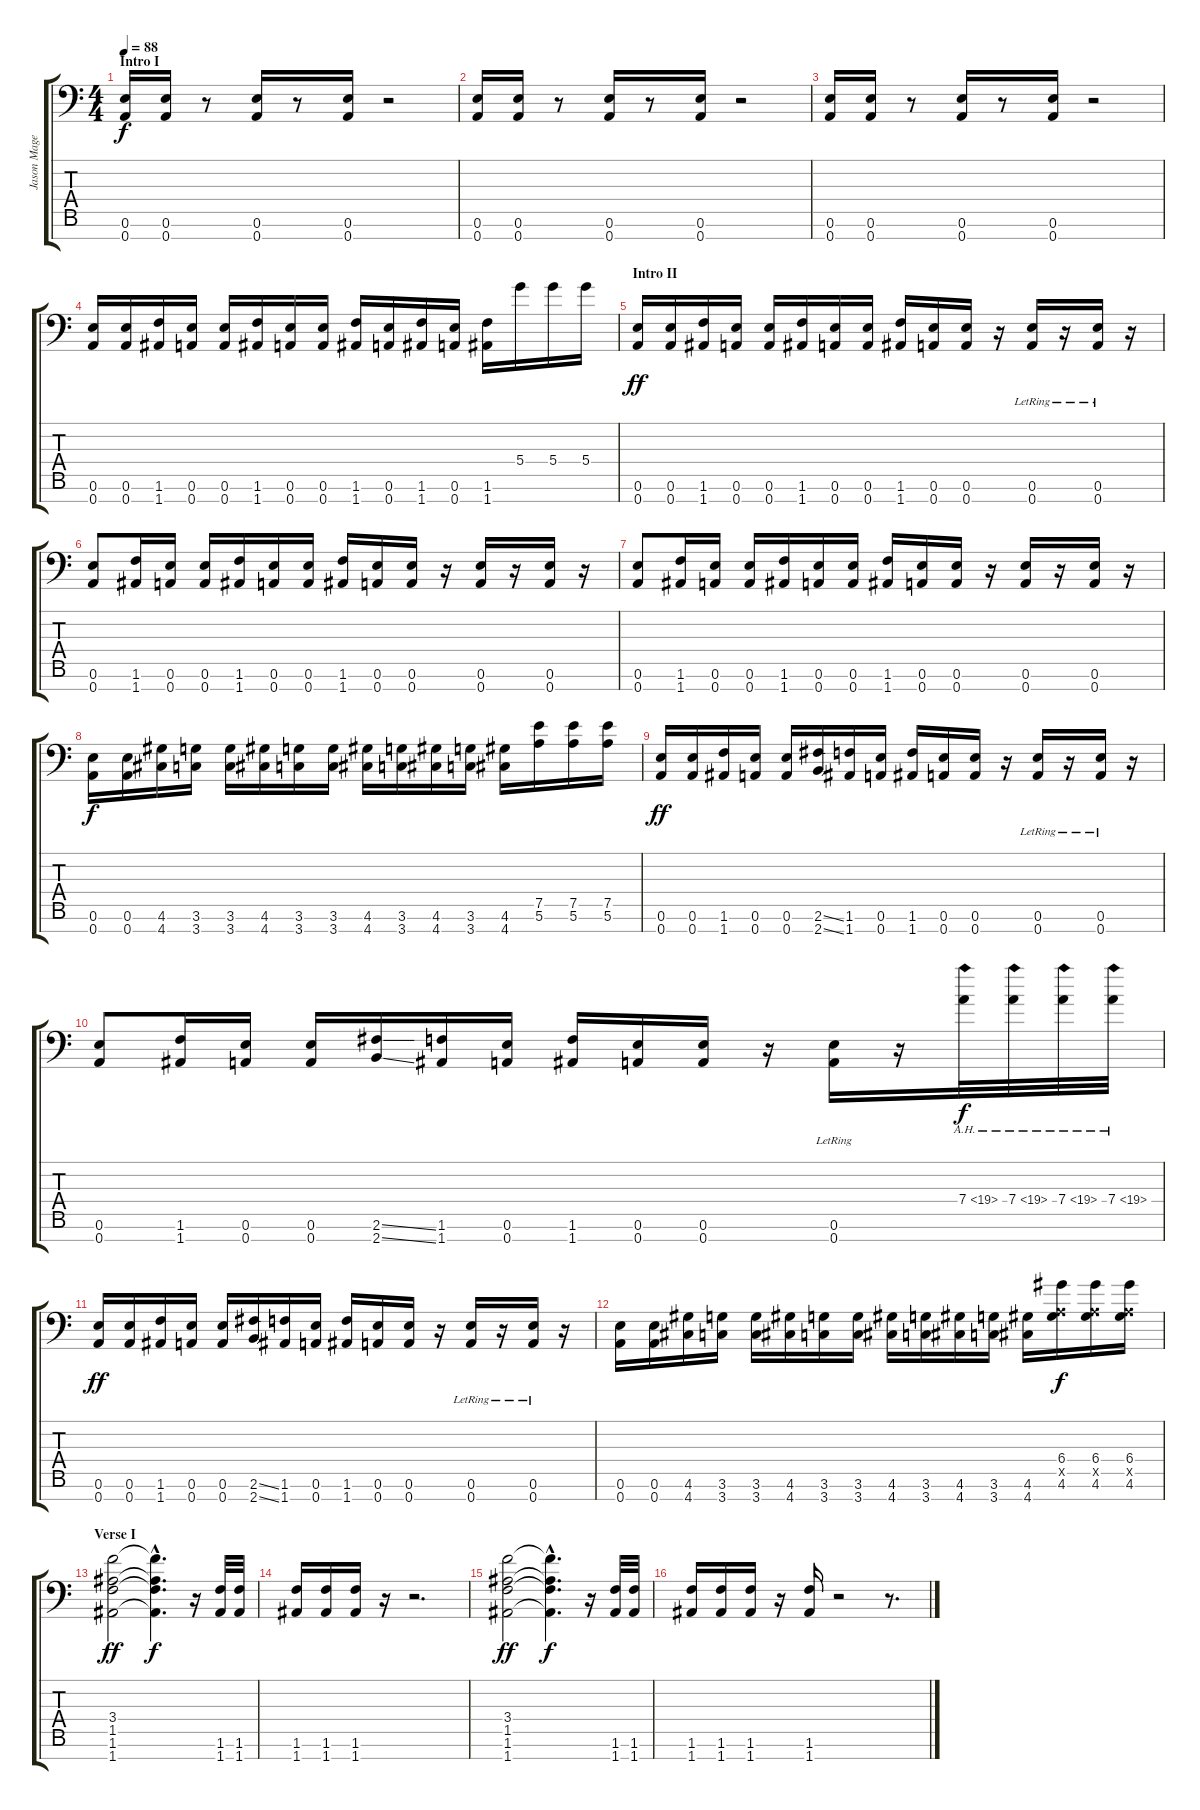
\track ("Jason Mager" "Jason Mage") {instrument distortionguitar}
\staff {score tabs}
\tuning (E4 B3 G3 D3 A2 E2 A1) {hide}
\ts (4 4)
\section ("" "Intro I")
\tempo 88
\clef f4
\ks c
(0.6 0.7).16{dy f instrument distortionguitar} (0.6 0.7).16 r.8 (0.6 0.7).16 r.8 (0.6 0.7).16 r.2 |
(0.6 0.7).16 (0.6 0.7).16 r.8 (0.6 0.7).16 r.8 (0.6 0.7).16 r.2 |
(0.6 0.7).16 (0.6 0.7).16 r.8 (0.6 0.7).16 r.8 (0.6 0.7).16 r.2 |
(0.6 0.7).16 (0.6 0.7).16 (1.6 1.7).16 (0.6 0.7).16 (0.6 0.7).16 (1.6 1.7).16 (0.6 0.7).16 (0.6 0.7).16 (1.6 1.7).16 (0.6 0.7).16 (1.6 1.7).16 (0.6 0.7).16 (1.6 1.7).16 5.4.16 5.4.16 5.4.16 |
\section ("" "Intro II")
(0.6 0.7).16{dy ff} (0.6 0.7).16 (1.6 1.7).16 (0.6 0.7).16 (0.6 0.7).16 (1.6 1.7).16 (0.6 0.7).16 (0.6 0.7).16 (1.6 1.7).16 (0.6 0.7).16 (0.6 0.7).16 r.16 (0.6{lr} 0.7{lr}).16 r.16 (0.6{lr} 0.7{lr}).16 r.16 |
(0.6 0.7).8 (1.6 1.7).16 (0.6 0.7).16 (0.6 0.7).16 (1.6 1.7).16 (0.6 0.7).16 (0.6 0.7).16 (1.6 1.7).16 (0.6 0.7).16 (0.6 0.7).16 r.16 (0.6 0.7).16 r.16 (0.6 0.7).16 r.16 |
(0.6 0.7).8 (1.6 1.7).16 (0.6 0.7).16 (0.6 0.7).16 (1.6 1.7).16 (0.6 0.7).16 (0.6 0.7).16 (1.6 1.7).16 (0.6 0.7).16 (0.6 0.7).16 r.16 (0.6 0.7).16 r.16 (0.6 0.7).16 r.16 |
(0.6 0.7).16{dy f} (0.6 0.7).16 (4.6 4.7).16 (3.6 3.7).16 (3.6 3.7).16 (4.6 4.7).16 (3.6 3.7).16 (3.6 3.7).16 (4.6 4.7).16 (3.6 3.7).16 (4.6 4.7).16 (3.6 3.7).16 (4.6 4.7).16 (7.5 5.6).16 (7.5 5.6).16 (7.5 5.6).16 |
(0.6 0.7).16{dy ff} (0.6 0.7).16 (1.6 1.7).16 (0.6 0.7).16 (0.6 0.7).16 (2.6{ss} 2.7{ss}).16 (1.6 1.7).16 (0.6 0.7).16 (1.6 1.7).16 (0.6 0.7).16 (0.6 0.7).16 r.16 (0.6{lr} 0.7{lr}).16 r.16 (0.6{lr} 0.7{lr}).16 r.16 |
(0.6 0.7).8 (1.6 1.7).16 (0.6 0.7).16 (0.6 0.7).16 (2.6{ss} 2.7{ss}).16 (1.6 1.7).16 (0.6 0.7).16 (1.6 1.7).16 (0.6 0.7).16 (0.6 0.7).16 r.16 (0.6{lr} 0.7{lr}).16 r.16 7.4{ah 12}.32{dy f} 7.4{ah 12}.32 7.4{ah 12}.32 7.4{ah 12}.32 |
(0.6 0.7).16{dy ff} (0.6 0.7).16 (1.6 1.7).16 (0.6 0.7).16 (0.6 0.7).16 (2.6{ss} 2.7{ss}).16 (1.6 1.7).16 (0.6 0.7).16 (1.6 1.7).16 (0.6 0.7).16 (0.6 0.7).16 r.16 (0.6{lr} 0.7{lr}).16 r.16 (0.6{lr} 0.7{lr}).16 r.16 |
(0.6 0.7).16 (0.6 0.7).16 (4.6 4.7).16 (3.6 3.7).16 (3.6 3.7).16 (4.6 4.7).16 (3.6 3.7).16 (3.6 3.7).16 (4.6 4.7).16 (3.6 3.7).16 (4.6 4.7).16 (3.6 3.7).16 (4.6 4.7).16 (6.4 0.5{x} 4.6).16{dy f} (6.4 0.5{x} 4.6).16 (6.4 0.5{x} 4.6).16 |
\section ("" "Verse I")
(3.4 1.5 1.6 1.7).2{dy ff} (3.4{hac t} 1.5{hac t} 1.6{hac t} 1.7{hac t}).4{d dy f} r.16 (1.6 1.7).32 (1.6 1.7).32 |
(1.6 1.7).16 (1.6 1.7).16 (1.6 1.7).16 r.16 r.2{d} |
(3.4 1.5 1.6 1.7).2{dy ff} (3.4{hac t} 1.5{hac t} 1.6{hac t} 1.7{hac t}).4{d dy f} r.16 (1.6 1.7).32 (1.6 1.7).32 |
(1.6 1.7).16 (1.6 1.7).16 (1.6 1.7).16 r.16 (1.6 1.7).16 r.2 r.8{d}
